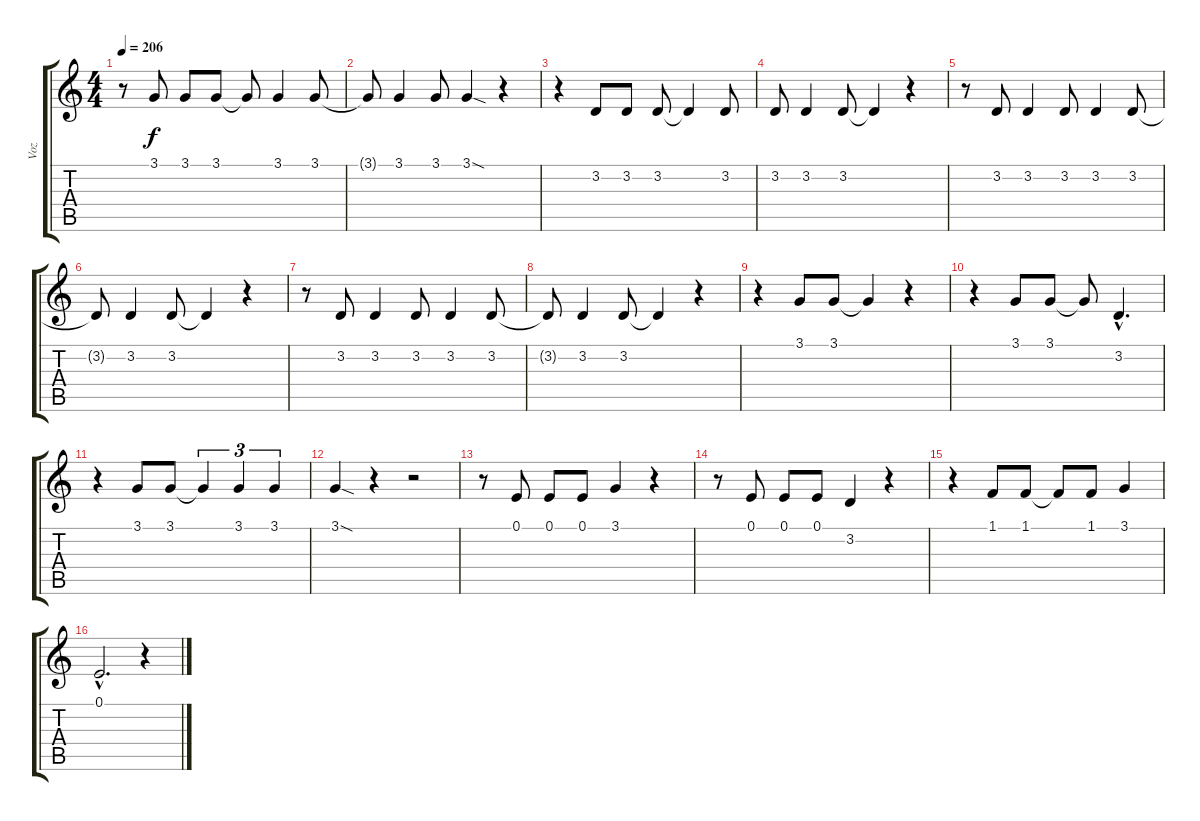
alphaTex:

\track ("Voz" "Voz") {instrument sopranosax}
\staff {score tabs}
\tuning (E4 B3 G3 D3 A2 E2) {hide}
\ts (4 4)
\tempo 206
\clef g2
\ks c
r.8{dy f} 3.1.8 3.1.8 3.1.8 3.1{t}.8 3.1.4 3.1.8 |
3.1{t}.8 3.1.4 3.1.8 3.1{sod}.4 r.4 |
r.4 3.2.8 3.2.8 3.2.8 3.2{t}.4 3.2.8 |
3.2.8 3.2.4 3.2.8 3.2{t}.4 r.4 |
r.8 3.2.8 3.2.4 3.2.8 3.2.4 3.2.8 |
3.2{t}.8 3.2.4 3.2.8 3.2{t}.4 r.4 |
r.8 3.2.8 3.2.4 3.2.8 3.2.4 3.2.8 |
3.2{t}.8 3.2.4 3.2.8 3.2{t}.4 r.4 |
r.4 3.1.8 3.1.8 3.1{t}.4 r.4 |
r.4 3.1.8 3.1.8 3.1{t}.8 3.2{hac}.4{d} |
r.4 3.1.8 3.1.8 3.1{t}.4{tu (3 2)} 3.1.4{tu (3 2)} 3.1.4{tu (3 2)} |
3.1{sod}.4 r.4 r.2 |
r.8 0.1.8 0.1.8 0.1.8 3.1.4 r.4 |
r.8 0.1.8 0.1.8 0.1.8 3.2.4 r.4 |
r.4 1.1.8 1.1.8 1.1{t}.8 1.1.8 3.1.4 |
0.1{hac}.2{d} r.4
